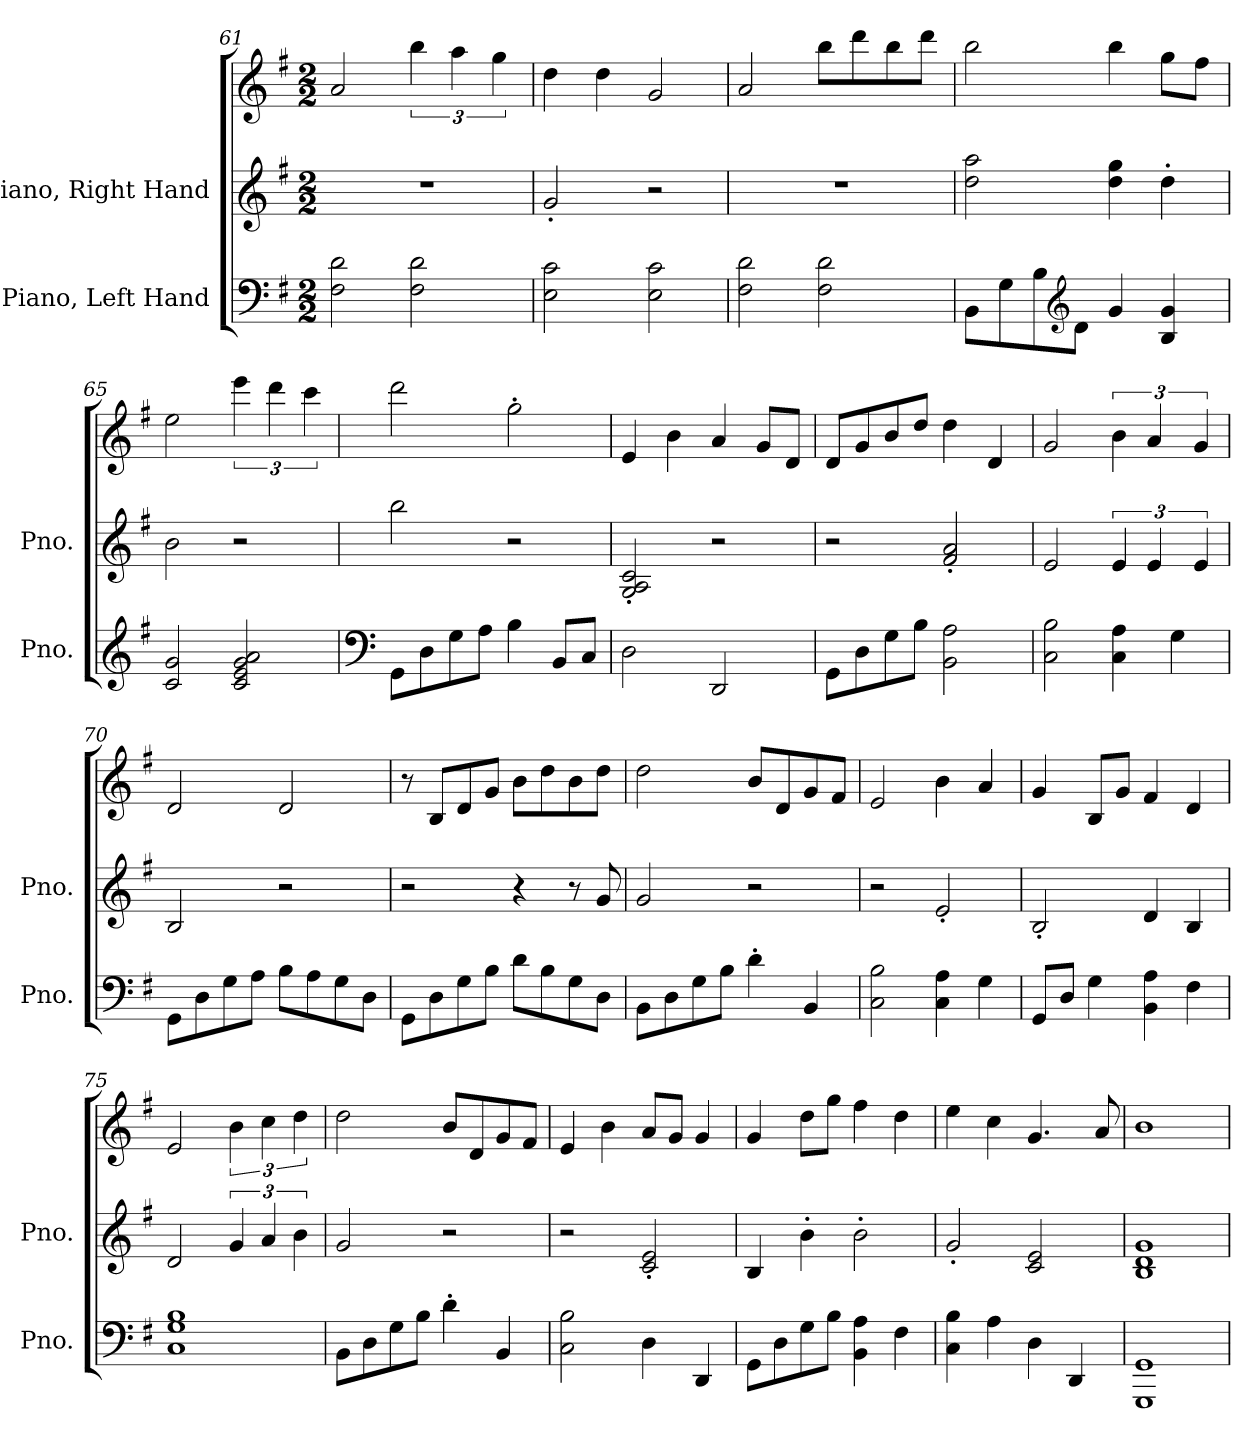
**kern	**kern	**kern
*part2	*part1	*part1
*staff3	*staff2	*staff1
*I"Piano, Left Hand	*I"Piano, Right Hand	*
*I'Pno.	*I'Pno.	*
!!LO:PB:g=z
*clefF4	*clefG2	*clefG2
*k[f#]	*k[f#]	*k[f#]
*M2/2	*M2/2	*M2/2
=61	=61	=61
2F#\ 2d\	1r	2a/
2F#\ 2d\	.	6bb\
.	.	6aa\
.	.	6gg\
=62	=62	=62
2E\ 2c\	2g'/	4dd\
.	.	4dd\
2E\ 2c\	2r	2g/
=63	=63	=63
2F#\ 2d\	1r	2a/
2F#\ 2d\	.	8bb\L
.	.	8ddd\
.	.	8bb\
.	.	8ddd\J
=64	=64	=64
8BB\L	2dd\ 2aa\	2bb\
8G\	.	.
8B\	.	.
*clefG2	*	*
8d\J	.	.
4g/	4dd\ 4gg\	4bb\
4B/ 4g/	4dd'\	8gg\L
.	.	8ff#\J
=65	=65	=65
2c/ 2g/	2b\	2ee\
2c/ 2e/ 2g/ 2a/	2r	6eee\
.	.	6ddd\
.	.	6ccc\
=66	=66	=66
*clefF4	*	*
8GG\L	2bb\	2ddd\
8D\	.	.
8G\	.	.
8A\J	.	.
4B\	2r	2gg'\
8BB/L	.	.
8C/J	.	.
!!LO:LB:g=z
=67	=67	=67
2D\	2G/' 2A/' 2c/'	4e/
.	.	4b\
2DD/	2r	4a/
.	.	8g/L
.	.	8d/J
=68	=68	=68
8GG\L	2r	8d/L
8D\	.	8g/
8G\	.	8b/
8B\J	.	8dd/J
2BB\ 2A\	2f#/' 2a/'	4dd\
.	.	4d/
=69	=69	=69
2C\ 2B\	2e/	2g/
4C\ 4A\	6e/	6b\
.	6e/	6a/
4G\	.	.
.	6e/	6g/
=70	=70	=70
8GG\L	2B/	2d/
8D\	.	.
8G\	.	.
8A\J	.	.
8B\L	2r	2d/
8A\	.	.
8G\	.	.
8D\J	.	.
=71	=71	=71
8GG\L	2r	8r
8D\	.	8B/L
8G\	.	8d/
8B\J	.	8g/J
8d\L	4r	8b\L
8B\	.	8dd\
8G\	8r	8b\
8D\J	8g/	8dd\J
!!LO:LB:g=z
=72	=72	=72
8BB\L	2g/	2dd\
8D\	.	.
8G\	.	.
8B\J	.	.
4d'\	2r	8b/L
.	.	8d/
4BB/	.	8g/
.	.	8f#/J
=73	=73	=73
2C\ 2B\	2r	2e/
4C\ 4A\	2e'/	4b\
4G\	.	4a/
=74	=74	=74
8GG/L	2B'/	4g/
8D/J	.	.
4G\	.	8B/L
.	.	8g/J
4BB\ 4A\	4d/	4f#/
4F#\	4B/	4d/
=75	=75	=75
1C 1G 1B	2d/	2e/
.	6g/	6b\
.	6a/	6cc\
.	6b\	6dd\
=76	=76	=76
8BB\L	2g/	2dd\
8D\	.	.
8G\	.	.
8B\J	.	.
4d'\	2r	8b/L
.	.	8d/
4BB/	.	8g/
.	.	8f#/J
=77	=77	=77
2C\ 2B\	2r	4e/
.	.	4b\
4D\	2c/' 2e/'	8a/L
.	.	8g/J
4DD/	.	4g/
!!LO:LB:g=z
=78	=78	=78
8GG\L	4B/	4g/
8D\	.	.
8G\	4b'\	8dd\L
8B\J	.	8gg\J
4BB\ 4A\	2b'\	4ff#\
4F#\	.	4dd\
=79	=79	=79
4C\ 4B\	2g'/	4ee\
4A\	.	4cc\
4D\	2c/ 2e/	4.g/
4DD/	.	.
.	.	8a/
=80	=80	=80
1GGG 1GG	1B 1d 1g	1b
=	=	=
*-	*-	*-
